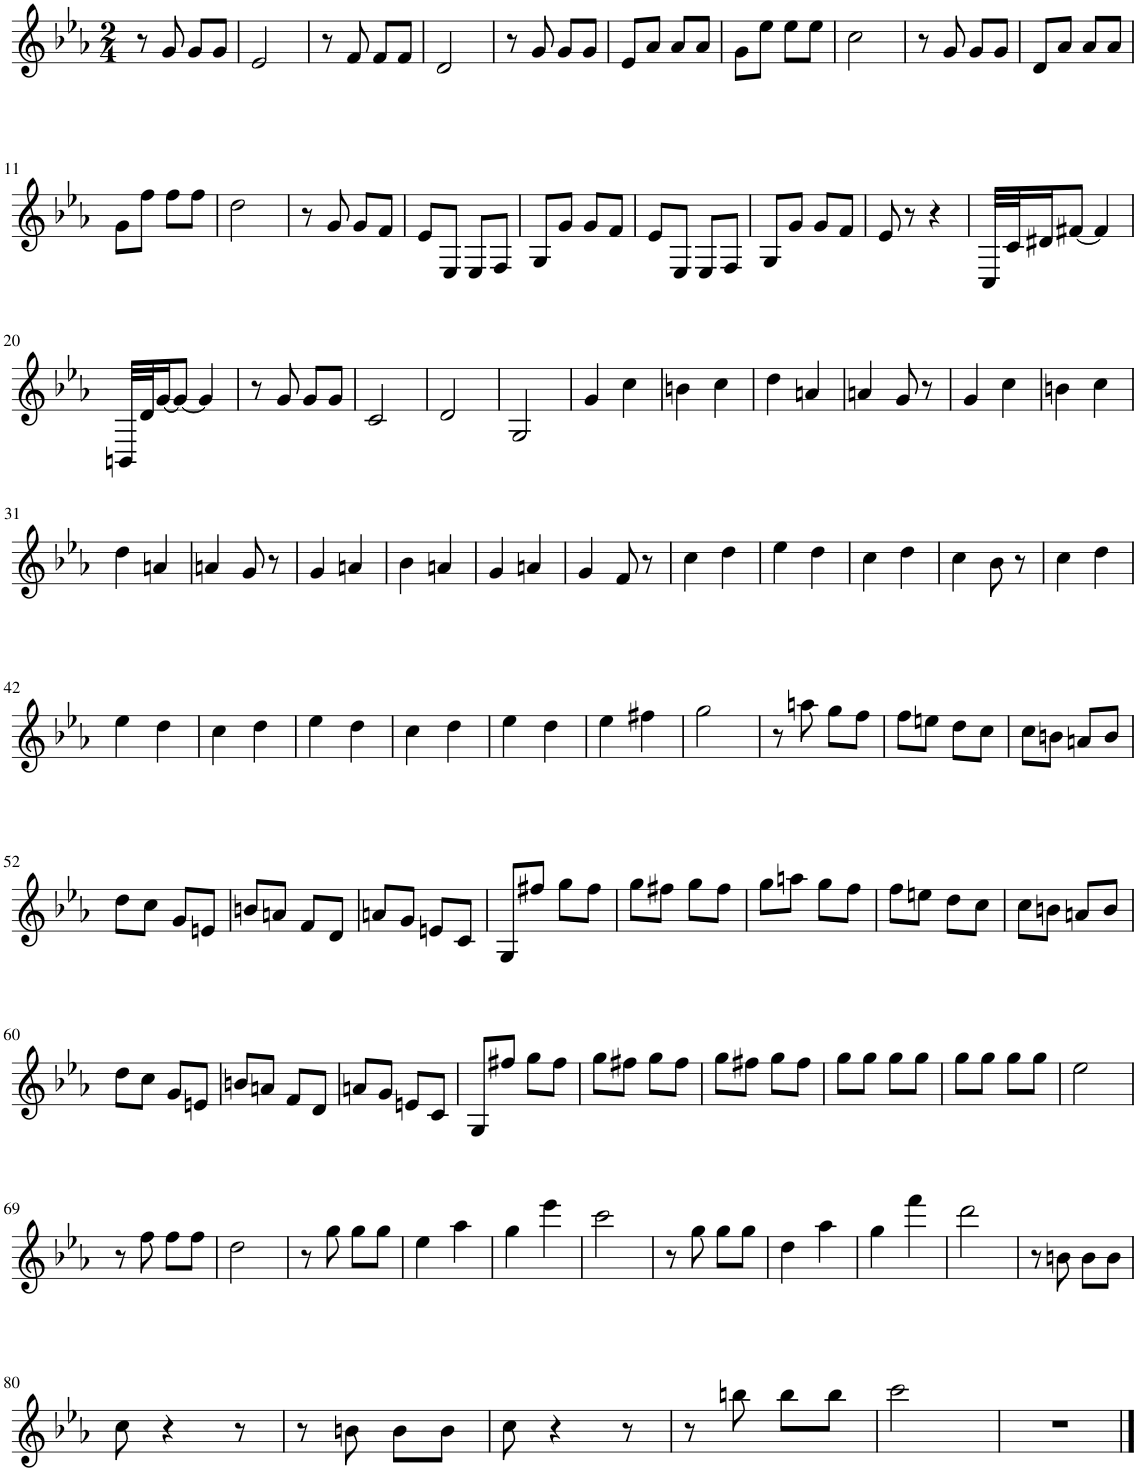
**kern
*part1
*staff1
*I"Violin
*I'Vln.
*clefG2
*k[b-e-a-]
*M2/4
=1
8r
8g/
8g/L
8g/J
=2
2e-/
=3
8r
8f/
8f/L
8f/J
=4
2d/
=5
8r
8g/
8g/L
8g/J
=6
8e-/L
8a-/J
8a-/L
8a-/J
=7
8g\L
8ee-\J
8ee-\L
8ee-\J
=8
2cc\
=9
8r
8g/
8g/L
8g/J
=10
8d/L
8a-/J
8a-/L
8a-/J
!!LO:LB:g=z
=11
8g\L
8ff\J
8ff\L
8ff\J
=12
2dd\
=13
8r
8g/
8g/L
8f/J
=14
8e-/L
8E-/J
8E-/L
8F/J
=15
8G/L
8g/J
8g/L
8f/J
=16
8e-/L
8E-/J
8E-/L
8F/J
=17
8G/L
8g/J
8g/L
8f/J
=18
8e-/
8r
4r
=19
32C/LLL
32c/J
16d#X/J
[8f#X/J
4f#/]
!!LO:LB:g=z
=20
32BBn/LLL
32d/J
[16g/J
8g/J_
4g/]
=21
8r
8g/
8g/L
8g/J
=22
2c/
=23
2d/
=24
2G/
=25
4g/
4cc\
=26
4bn\
4cc\
=27
4dd\
4an/
=28
4an/
8g/
8r
=29
4g/
4cc\
=30
4bn\
4cc\
!!LO:LB:g=z
=31
4dd\
4an/
=32
4an/
8g/
8r
=33
4g/
4an/
=34
4b-\
4an/
=35
4g/
4an/
=36
4g/
8f/
8r
=37
4cc\
4dd\
=38
4ee-\
4dd\
=39
4cc\
4dd\
=40
4cc\
8b-\
8r
=41
4cc\
4dd\
!!LO:LB:g=z
=42
4ee-\
4dd\
=43
4cc\
4dd\
=44
4ee-\
4dd\
=45
4cc\
4dd\
=46
4ee-\
4dd\
=47
4ee-\
4ff#X\
=48
2gg\
=49
8r
8aan\
8gg\L
8ff\J
=50
8ff\L
8een\J
8dd\L
8cc\J
=51
8cc\L
8bn\J
8an/L
8b/J
!!LO:LB:g=z
=52
8dd\L
8cc\J
8g/L
8en/J
=53
8bn/L
8an/J
8f/L
8d/J
=54
8an/L
8g/J
8en/L
8c/J
=55
8G/L
8ff#X/J
8gg\L
8ff#\J
=56
8gg\L
8ff#X\J
8gg\L
8ff#\J
=57
8gg\L
8aan\J
8gg\L
8ff\J
=58
8ff\L
8een\J
8dd\L
8cc\J
=59
8cc\L
8bn\J
8an/L
8b/J
!!LO:LB:g=z
=60
8dd\L
8cc\J
8g/L
8en/J
=61
8bn/L
8an/J
8f/L
8d/J
=62
8an/L
8g/J
8en/L
8c/J
=63
8G/L
8ff#X/J
8gg\L
8ff#\J
=64
8gg\L
8ff#X\J
8gg\L
8ff#\J
=65
8gg\L
8ff#X\J
8gg\L
8ff#\J
=66
8gg\L
8gg\J
8gg\L
8gg\J
=67
8gg\L
8gg\J
8gg\L
8gg\J
=68
2ee-\
!!LO:LB:g=z
=69
8r
8ff\
8ff\L
8ff\J
=70
2dd\
=71
8r
8gg\
8gg\L
8gg\J
=72
4ee-\
4aa-\
=73
4gg\
4eee-\
=74
2ccc\
=75
8r
8gg\
8gg\L
8gg\J
=76
4dd\
4aa-\
=77
4gg\
4fff\
=78
2ddd\
=79
8r
8bn\
8b\L
8b\J
!!LO:LB:g=z
=80
8cc\
4r
8r
=81
8r
8bn\
8b\L
8b\J
=82
8cc\
4r
8r
=83
8r
8bbn\
8bb\L
8bb\J
=84
2ccc\
=85
2r
==
*-
